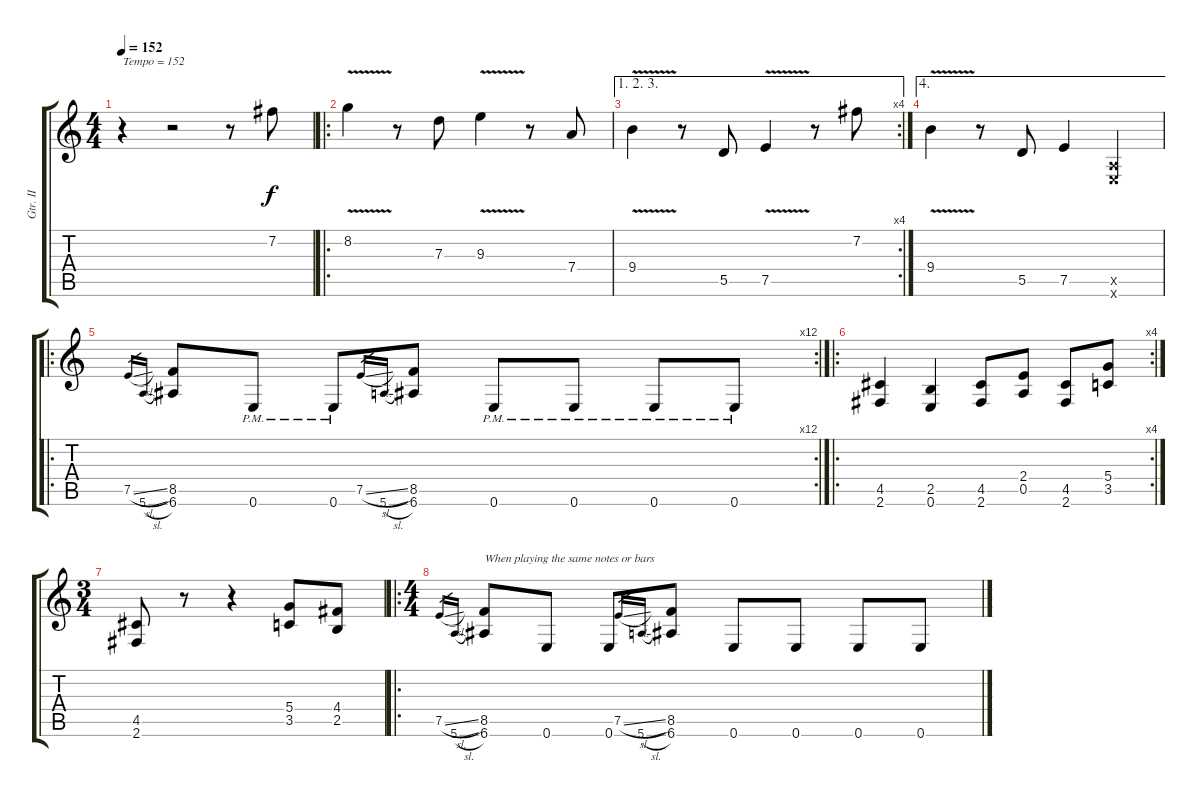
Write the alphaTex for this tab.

\track ("Gtr. II" "Gtr. II") {instrument distortionguitar}
\staff {score tabs}
\tuning (E4 B3 G3 D3 A2 E2) {hide}
\ts (4 4)
\tempo 152
\clef g2
\ks c
r.4{txt "Tempo = 152" dy f instrument distortionguitar} r.2 r.8 7.2.8 |
\ro
8.2{v}.4 r.8 7.3.8 9.3{v}.4 r.8 7.4.8 |
\ae (1 2 3)
\rc 4
9.4{v}.4 r.8 5.5.8 7.5{v}.4 r.8 7.2.8 |
\ae 4
9.4{v}.4 r.8 5.5.8 7.5.4 (0.5{x} 0.6{x}).4 |
\ro
\rc 12
7.5{sl}.16{gr} 5.6{sl}.16{gr} (8.5 6.6).8 0.6{pm}.8 0.6{pm}.8 7.5{sl}.16{gr} 5.6{sl}.16{gr} (8.5 6.6).8 0.6{pm}.8 0.6{pm}.8 0.6{pm}.8 0.6{pm}.8 |
\ro
\rc 4
(4.5 2.6).4 (2.5 0.6).4 (4.5 2.6).8 (2.4 0.5).8 (4.5 2.6).8 (5.4 3.5).8 |
\ts (3 4)
(4.5 2.6).8 r.8 r.4 (5.4 3.5).8 (4.4 2.5).8 |
\ro
\ts (4 4)
7.5{sl}.16{gr} 5.6{sl}.16{gr} (8.5 6.6).8{txt "When playing the same notes or bars  "} 0.6.8 0.6.8 7.5{sl}.16{gr} 5.6{sl}.16{gr} (8.5 6.6).8 0.6.8 0.6.8 0.6.8 0.6.8
